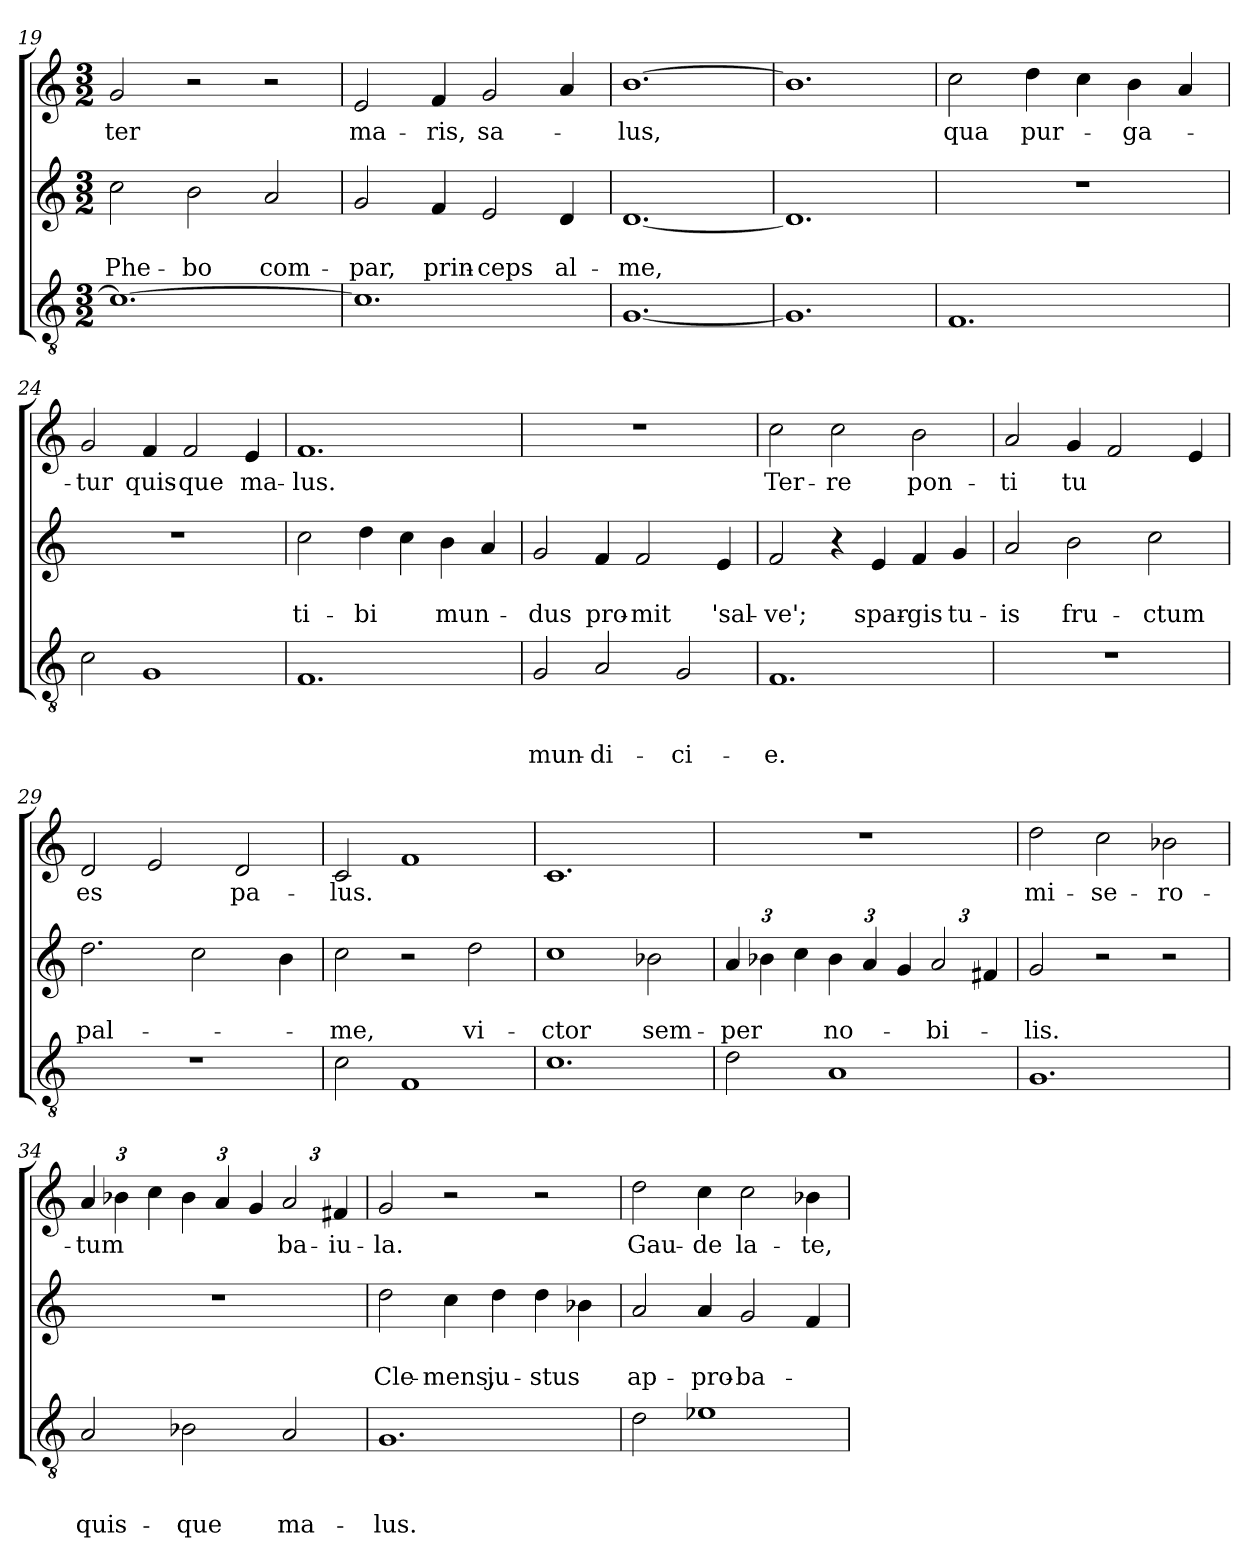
**kern	**text	**text	**text	**kern	**text	**text	**kern	**text
*part3	*part3	*part3	*part3	*part2	*part2	*part2	*part1	*part1
*staff3	*staff3	*staff3	*staff3	*staff2	*staff2	*staff2	*staff1	*staff1
!!LO:LB:g=z
*clefGv2	*	*	*	*clefG2	*	*	*clefG2	*
*k[]	*	*	*	*k[]	*	*	*k[]	*
*C:	*	*	*	*C:	*	*	*C:	*
*M3/2	*	*	*	*M3/2	*	*	*M3/2	*
=19	=19	=19	=19	=19	=19	=19	=19	=19
1.c_	.	.	.	2cc\	.	Phe-	2g/	-ter
.	.	.	.	2b\	.	-bo	2r	.
.	.	.	.	2a/	.	com-	2r	.
=20	=20	=20	=20	=20	=20	=20	=20	=20
1.c]	.	.	.	2g/	.	-par,	2e/	ma-
.	.	.	.	4f/	.	prin-	4f/	-ris,
.	.	.	.	2e/	.	-ceps	2g/	sa-
.	.	.	.	4d/	.	al-	4a/	.
=21	=21	=21	=21	=21	=21	=21	=21	=21
[1.G	.	.	.	[1.d	.	-me,	[1.b	-lus,
=22	=22	=22	=22	=22	=22	=22	=22	=22
1.G]	.	.	.	1.d]	.	.	1.b]	.
=23	=23	=23	=23	=23	=23	=23	=23	=23
1.F	.	.	.	1.r	.	.	2cc\	qua
.	.	.	.	.	.	.	4dd\	pur-
.	.	.	.	.	.	.	4cc\	.
.	.	.	.	.	.	.	4b\	-ga-
.	.	.	.	.	.	.	4a/	.
=24	=24	=24	=24	=24	=24	=24	=24	=24
2c\	.	.	.	1.r	.	.	2g/	-tur
1G	.	.	.	.	.	.	4f/	quis-
.	.	.	.	.	.	.	2f/	-que
.	.	.	.	.	.	.	4e/	ma-
!!LO:LB:g=z
=25	=25	=25	=25	=25	=25	=25	=25	=25
1.F	.	.	.	2cc\	.	ti-	1.f	-lus.
.	.	.	.	4dd\	.	-bi	.	.
.	.	.	.	4cc\	.	.	.	.
.	.	.	.	4b\	.	mun-	.	.
.	.	.	.	4a/	.	.	.	.
=26	=26	=26	=26	=26	=26	=26	=26	=26
2G/	.	.	mun-	2g/	.	-dus	1.r	.
2A/	.	.	-di-	4f/	.	pro-	.	.
.	.	.	.	2f/	.	-mit	.	.
2G/	.	.	-ci-	.	.	.	.	.
.	.	.	.	4e/	.	'sal-	.	.
=27	=27	=27	=27	=27	=27	=27	=27	=27
1.F	.	.	-e.	2f/	.	-ve';	2cc\	Ter-
.	.	.	.	4r	.	.	2cc\	-re
.	.	.	.	4e/	.	spar-	.	.
.	.	.	.	4f/	.	-gis	2b\	pon-
.	.	.	.	4g/	.	tu-	.	.
=28	=28	=28	=28	=28	=28	=28	=28	=28
1.r	.	.	.	2a/	.	-is	2a/	-ti
.	.	.	.	2b\	.	fru-	4g/	tu
.	.	.	.	.	.	.	2f/	.
.	.	.	.	2cc\	.	-ctum	.	.
.	.	.	.	.	.	.	4e/	.
=29	=29	=29	=29	=29	=29	=29	=29	=29
1.r	.	.	.	2.dd\	.	pal-	2d/	es
.	.	.	.	.	.	.	2e/	.
.	.	.	.	2cc\	.	.	.	.
.	.	.	.	.	.	.	2d/	pa-
.	.	.	.	4b\	.	.	.	.
=30	=30	=30	=30	=30	=30	=30	=30	=30
2c\	.	.	.	2cc\	.	-me,	2c/	-lus.
1F	.	.	.	2r	.	.	1f	.
.	.	.	.	2dd\	.	vi-	.	.
!!LO:PB:g=z
=31	=31	=31	=31	=31	=31	=31	=31	=31
1.c	.	.	.	1cc	.	-ctor	1.c	.
.	.	.	.	2b-X\	.	sem-	.	.
=32	=32	=32	=32	=32	=32	=32	=32	=32
*	*	*	*	*Xbrackettup	*	*	*	*
2d\	.	.	.	6a/	.	-per	1.r	.
.	.	.	.	6b-\	.	.	.	.
.	.	.	.	6cc\	.	.	.	.
1A	.	.	.	6b-\	.	no-	.	.
.	.	.	.	6a/	.	.	.	.
.	.	.	.	6g/	.	.	.	.
.	.	.	.	3a/	.	-bi-	.	.
.	.	.	.	6f#/	.	.	.	.
=33	=33	=33	=33	=33	=33	=33	=33	=33
1.G	.	.	.	2g/	.	-lis.	2dd\	mi-
.	.	.	.	2r	.	.	2cc\	-se-
.	.	.	.	2r	.	.	2b-X\	-ro-
=34	=34	=34	=34	=34	=34	=34	=34	=34
*	*	*	*	*	*	*	*Xbrackettup	*
2A/	.	.	quis-	1.r	.	.	6a/	-tum
.	.	.	.	.	.	.	6b-\	.
.	.	.	.	.	.	.	6cc\	.
2B-X\	.	.	-que	.	.	.	6b-\	.
.	.	.	.	.	.	.	6a/	.
.	.	.	.	.	.	.	6g/	.
2A/	.	.	ma-	.	.	.	3a/	ba-
.	.	.	.	.	.	.	6f#/	-iu-
=35	=35	=35	=35	=35	=35	=35	=35	=35
1.G	.	.	-lus.	2dd\	.	Cle-	2g/	-la.
.	.	.	.	4cc\	.	-mens,	2r	.
.	.	.	.	4dd\	.	ju-	.	.
.	.	.	.	4dd\	.	-stus	2r	.
.	.	.	.	4b-\	.	.	.	.
=36	=36	=36	=36	=36	=36	=36	=36	=36
2d\	.	.	.	2a/	.	ap-	2dd\	Gau-
1e-	.	.	.	4a/	.	-pro-	4cc\	-de
.	.	.	.	2g/	.	-ba-	2cc\	la-
.	.	.	.	4f/	.	.	4b-\	-te,
=	=	=	=	=	=	=	=	=
*-	*-	*-	*-	*-	*-	*-	*-	*-
